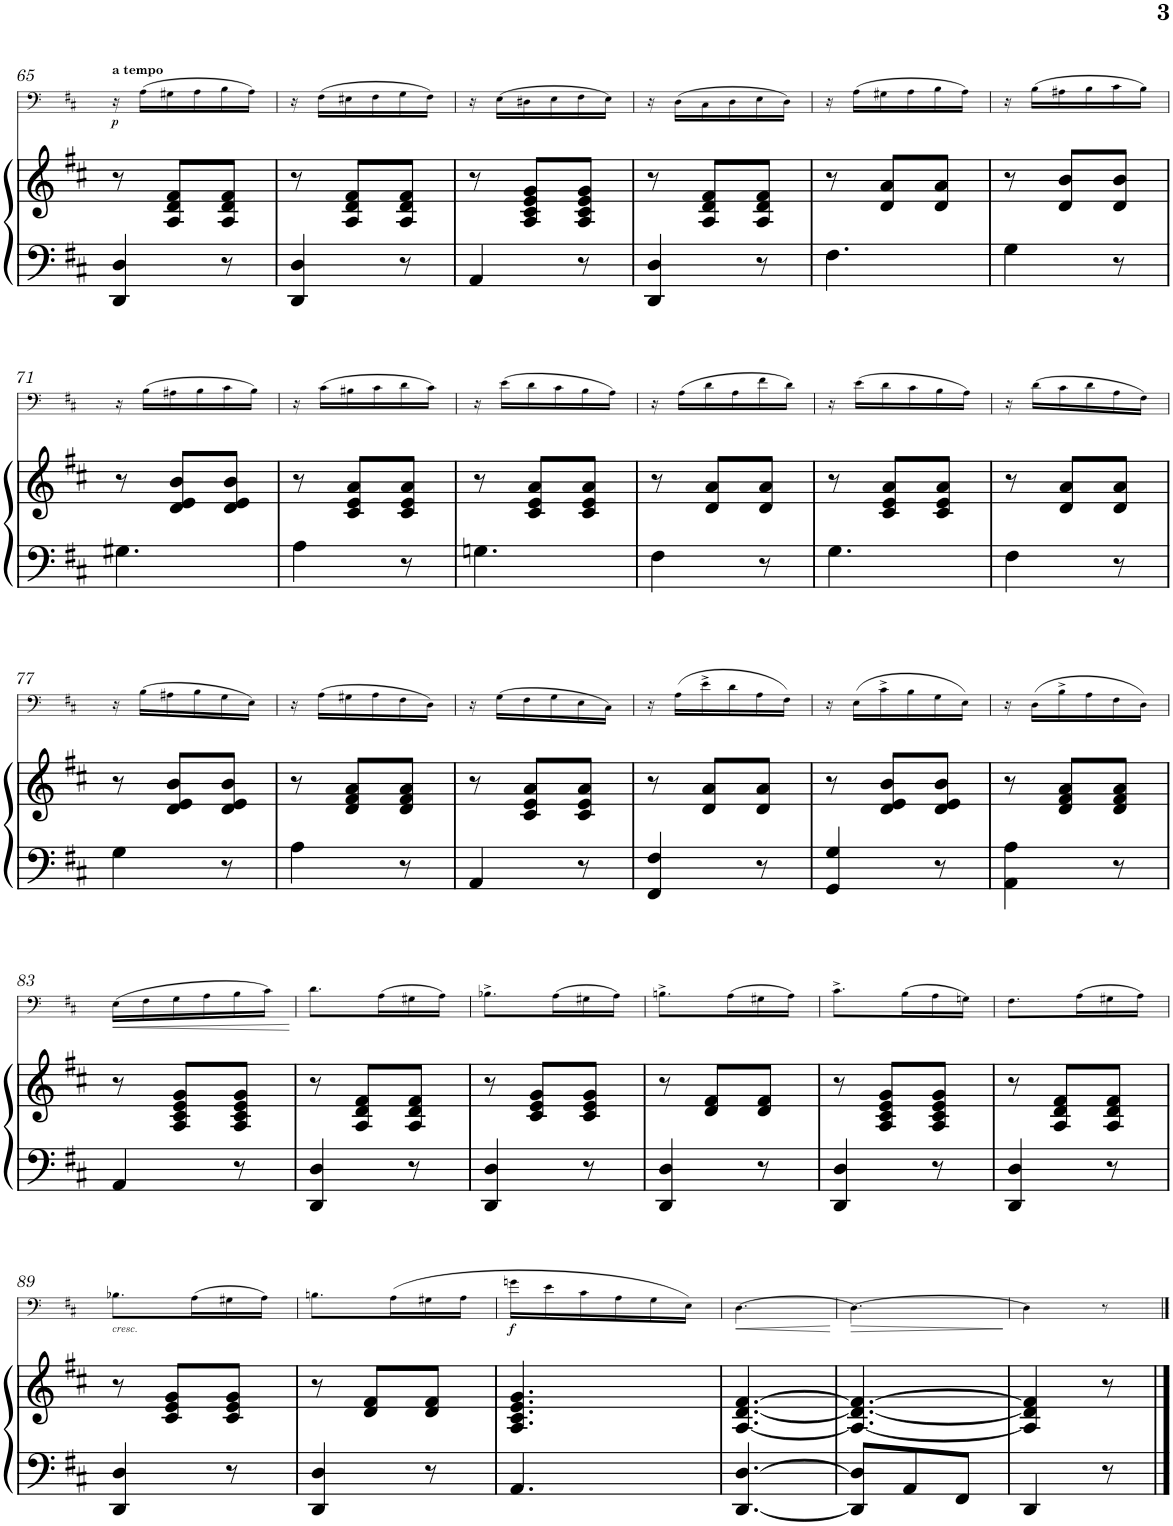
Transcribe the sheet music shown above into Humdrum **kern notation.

**kern	**kern	**kern	**dynam
*part2	*part2	*part1	*part1
*staff3	*staff2	*staff1	*staff1
*I"Piano	*	*I"Trombone	*
*I'Pno	*	*I'Trb	*
!!LO:PB:g=z
*clefF4	*clefG2	*clefF4	*
*k[f#c#]	*k[f#c#]	*k[f#c#]	*
*M3/8	*M3/8	*M3/8	*
=65	=65	=65	=65
!	!	!LO:TX:a:B:t=a tempo	!
!	!	!	!LO:DY:b
4DD/ 4D/	8r	16r	p
.	.	(16A\LL	.
.	8A/ 8d/ 8f#/L	16G#X\	.
.	.	16A\	.
8r	8A/ 8d/ 8f#/J	16B\	.
.	.	16A\JJ)	.
=66	=66	=66	=66
4DD/ 4D/	8r	16r	.
.	.	(16F#\LL	.
.	8A/ 8d/ 8f#/L	16E#X\	.
.	.	16F#\	.
8r	8A/ 8d/ 8f#/J	16G\	.
.	.	16F#\JJ)	.
=67	=67	=67	=67
4AA/	8r	16r	.
.	.	(16E\LL	.
.	8A/ 8c#/ 8e/ 8g/L	16D#X\	.
.	.	16E\	.
8r	8A/ 8c#/ 8e/ 8g/J	16F#\	.
.	.	16E\JJ)	.
=68	=68	=68	=68
4DD/ 4D/	8r	16r	.
.	.	(16D\LL	.
.	8A/ 8d/ 8f#/L	16C#\	.
.	.	16D\	.
8r	8A/ 8d/ 8f#/J	16E\	.
.	.	16D\JJ)	.
=69	=69	=69	=69
4.F#\	8r	16r	.
.	.	(16A\LL	.
.	8d/ 8a/L	16G#X\	.
.	.	16A\	.
.	8d/ 8a/J	16B\	.
.	.	16A\JJ)	.
=70	=70	=70	=70
4G\	8r	16r	.
.	.	(16B\LL	.
.	8d/ 8b/L	16A#X\	.
.	.	16B\	.
8r	8d/ 8b/J	16c#\	.
.	.	16B\JJ)	.
!!LO:LB:g=z
=71	=71	=71	=71
4.G#X\	8r	16r	.
.	.	(16B\LL	.
.	8d/ 8e/ 8b/L	16A#X\	.
.	.	16B\	.
.	8d/ 8e/ 8b/J	16c#\	.
.	.	16B\JJ)	.
=72	=72	=72	=72
4A\	8r	16r	.
.	.	(16c#\LL	.
.	8c#/ 8e/ 8a/L	16B#X\	.
.	.	16c#\	.
8r	8c#/ 8e/ 8a/J	16d\	.
.	.	16c#\JJ)	.
=73	=73	=73	=73
4.Gn\	8r	16r	.
.	.	(16e\LL	.
.	8c#/ 8e/ 8a/L	16d\	.
.	.	16c#\	.
.	8c#/ 8e/ 8a/J	16B\	.
.	.	16A\JJ)	.
=74	=74	=74	=74
4F#\	8r	16r	.
.	.	(16A\LL	.
.	8d/ 8a/L	16d\	.
.	.	16A\	.
8r	8d/ 8a/J	16f#\	.
.	.	16d\JJ)	.
=75	=75	=75	=75
4.G\	8r	16r	.
.	.	(16e\LL	.
.	8c#/ 8e/ 8a/L	16d\	.
.	.	16c#\	.
.	8c#/ 8e/ 8a/J	16B\	.
.	.	16A\JJ)	.
=76	=76	=76	=76
4F#\	8r	16r	.
.	.	(16d\LL	.
.	8d/ 8a/L	16c#\	.
.	.	16d\	.
8r	8d/ 8a/J	16A\	.
.	.	16F#\JJ)	.
!!LO:LB:g=z
=77	=77	=77	=77
4G\	8r	16r	.
.	.	(16B\LL	.
.	8d/ 8e/ 8b/L	16A#X\	.
.	.	16B\	.
8r	8d/ 8e/ 8b/J	16G\	.
.	.	16E\JJ)	.
=78	=78	=78	=78
4A\	8r	16r	.
.	.	(16A\LL	.
.	8d/ 8f#/ 8a/L	16G#X\	.
.	.	16A\	.
8r	8d/ 8f#/ 8a/J	16F#\	.
.	.	16D\JJ)	.
=79	=79	=79	=79
4AA/	8r	16r	.
.	.	(16G\LL	.
.	8c#/ 8e/ 8a/L	16F#\	.
.	.	16G\	.
8r	8c#/ 8e/ 8a/J	16E\	.
.	.	16C#\JJ)	.
=80	=80	=80	=80
4FF#/ 4F#/	8r	16r	.
.	.	(16A\LL	.
.	8d/ 8a/L	16e^\	.
.	.	16d\	.
8r	8d/ 8a/J	16A\	.
.	.	16F#\JJ)	.
=81	=81	=81	=81
4GG/ 4G/	8r	16r	.
.	.	(16E\LL	.
.	8d/ 8e/ 8b/L	16c#^\	.
.	.	16B\	.
8r	8d/ 8e/ 8b/J	16G\	.
.	.	16E\JJ)	.
=82	=82	=82	=82
4AA\ 4A\	8r	16r	.
.	.	(16D\LL	.
.	8d/ 8f#/ 8a/L	16B^\	.
.	.	16A\	.
8r	8d/ 8f#/ 8a/J	16F#\	.
.	.	16D\JJ)	.
!!LO:LB:g=z
=83	=83	=83	=83
!	!	!	!LO:HP:b
4AA/	8r	(16E\LL	<
.	.	16F#\	.
.	8A/ 8c#/ 8e/ 8g/L	16G\	.
.	.	16A\	.
8r	8A/ 8c#/ 8e/ 8g/J	16B\	.
.	.	16c#\JJ)	.
.	.	.	[
=84	=84	=84	=84
4DD/ 4D/	8r	8.d\L	.
.	8A/ 8d/ 8f#/L	.	.
.	.	(16A\L	.
8r	8A/ 8d/ 8f#/J	16G#X\	.
.	.	16A\JJ)	.
=85	=85	=85	=85
4DD/ 4D/	8r	8.B-X^\L	.
.	8c#/ 8e/ 8g/L	.	.
.	.	(16A\L	.
8r	8c#/ 8e/ 8g/J	16G#X\	.
.	.	16A\JJ)	.
=86	=86	=86	=86
4DD/ 4D/	8r	8.Bn^\L	.
.	8d/ 8f#/L	.	.
.	.	(16A\L	.
8r	8d/ 8f#/J	16G#X\	.
.	.	16A\JJ)	.
=87	=87	=87	=87
4DD/ 4D/	8r	8.c#^\L	.
.	8A/ 8c#/ 8e/ 8g/L	.	.
.	.	(16B\L	.
8r	8A/ 8c#/ 8e/ 8g/J	16A\	.
.	.	16Gn\JJ)	.
=88	=88	=88	=88
4DD/ 4D/	8r	8.F#\L	.
.	8A/ 8d/ 8f#/L	.	.
.	.	(16A\L	.
8r	8A/ 8d/ 8f#/J	16G#X\	.
.	.	16A\JJ)	.
!!LO:LB:g=z
=89	=89	=89	=89
!	!	!LO:TX:b:i:t=cresc.	!
4DD/ 4D/	8r	8.B-X\L	.
.	8c#/ 8e/ 8g/L	.	.
.	.	(16A\L	.
8r	8c#/ 8e/ 8g/J	16G#X\	.
.	.	16A\JJ)	.
=90	=90	=90	=90
4DD/ 4D/	8r	8.Bn\L	.
.	8d/ 8f#/L	.	.
.	.	(16A\L	.
8r	8d/ 8f#/J	16G#X\	.
.	.	16A\JJ	.
=91	=91	=91	=91
!	!	!	!LO:DY:b
4.AA/	4.A/ 4.c#/ 4.e/ 4.g/	16gn\LL	f
.	.	16e\	.
.	.	16c#\	.
.	.	16A\	.
.	.	16G\	.
.	.	16E\JJ)	.
=92	=92	=92	=92
!	!	!	!LO:HP:b
[4.DD/ [4.D/	[4.A/ [4.d/ [4.f#/	[4.D\	<
.	.	.	[
=93	=93	=93	=93
!	!	!	!LO:HP:b
8DD/] 8D/]L	4.A/_ 4.d/_ 4.f#/_	4.D\_	>
8AA/	.	.	.
8FF#/J	.	.	.
.	.	.	]
=94	=94	=94	=94
4DD/	4A/] 4d/] 4f#/]	4D\]	.
8r	8r	8r	.
==	==	==	==
*-	*-	*-	*-
